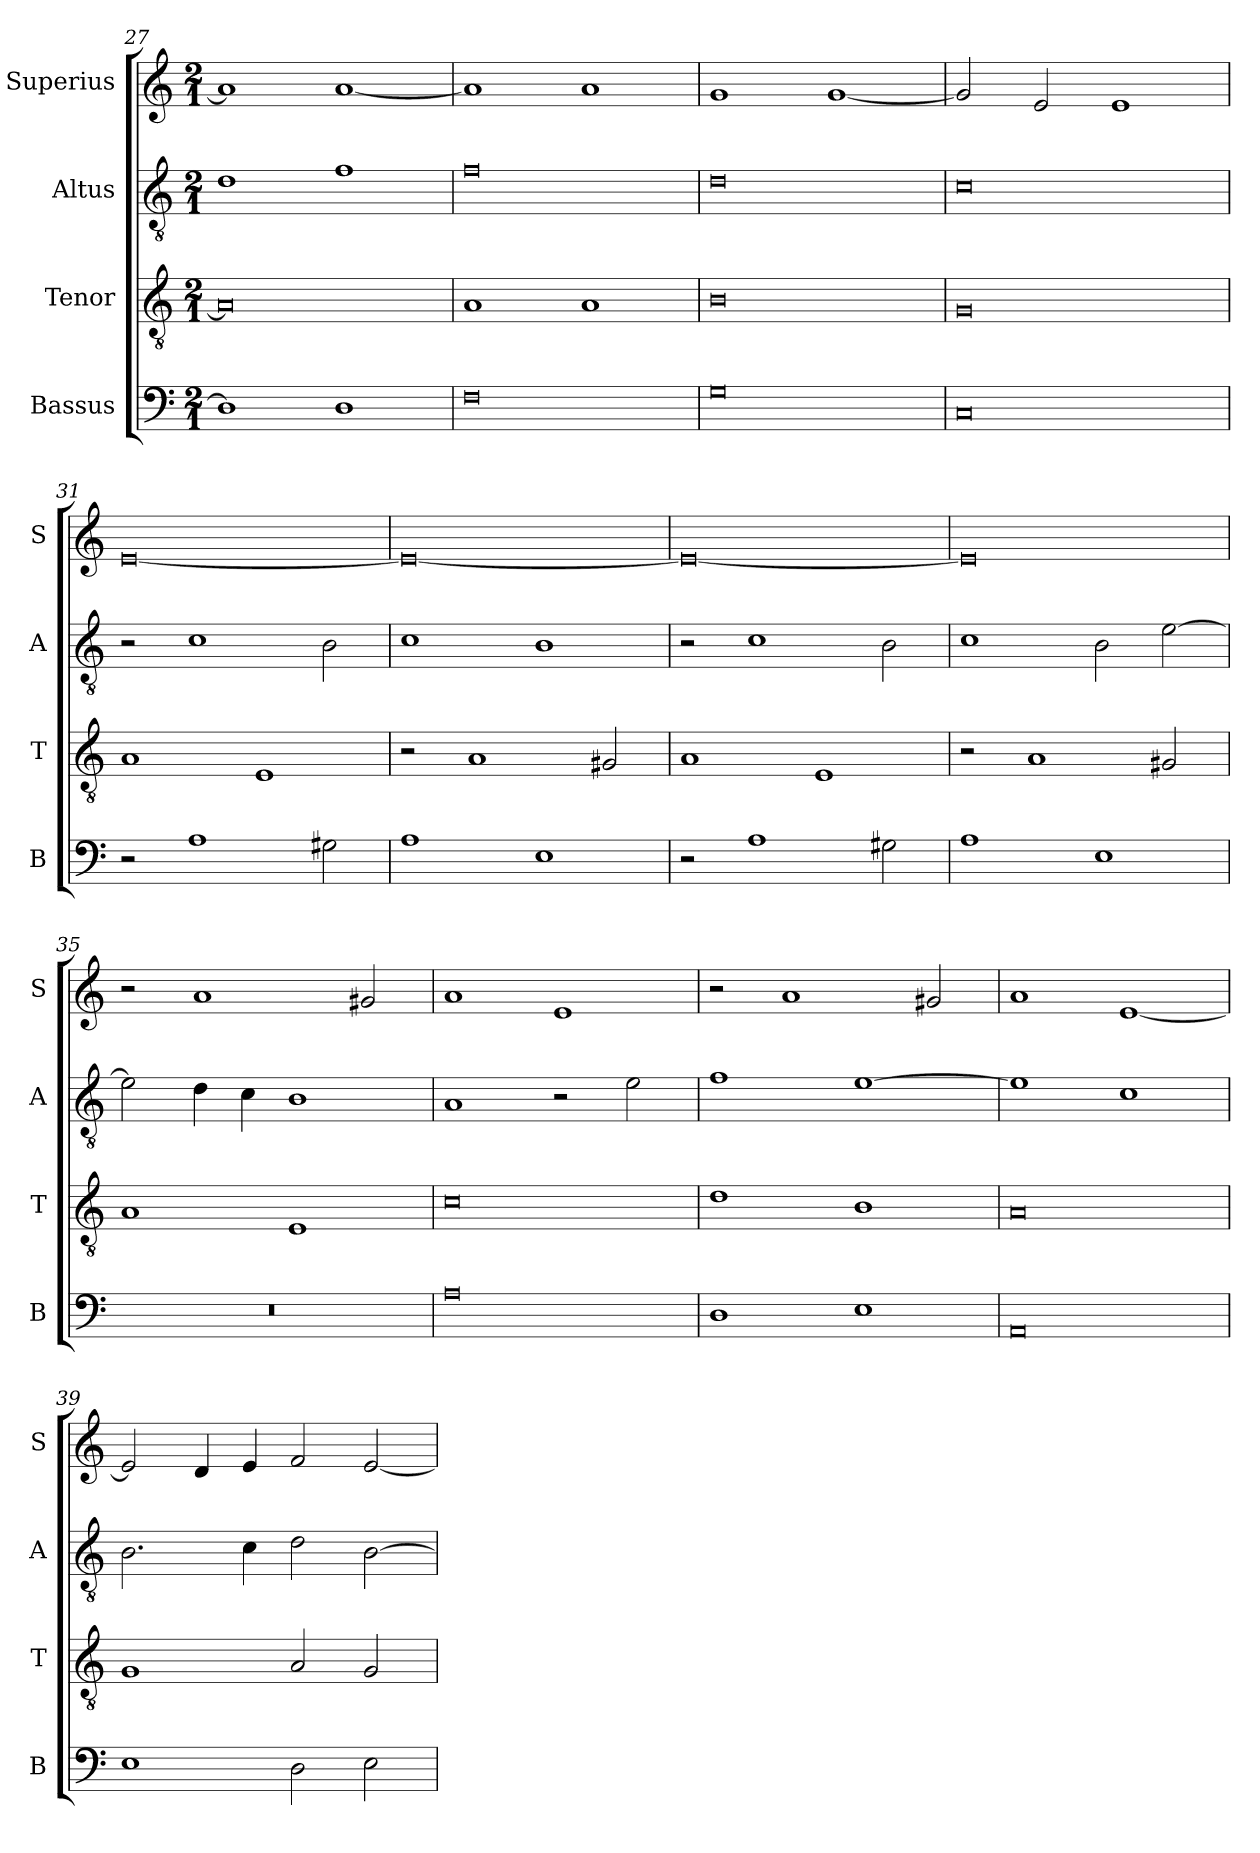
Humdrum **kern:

**kern	**kern	**kern	**kern
*part4	*part3	*part2	*part1
*staff4	*staff3	*staff2	*staff1
*I"Bassus	*I"Tenor	*I"Altus	*I"Superius
*I'B	*I'T	*I'A	*I'S
*clefF4	*clefGv2	*clefGv2	*clefG2
*k[]	*k[]	*k[]	*k[]
*C:	*C:	*C:	*C:
*M2/1	*M2/1	*M2/1	*M2/1
=27	=27	=27	=27
1D]	0A]	1d	1a]
1D	.	1f	[1a
=28	=28	=28	=28
0F	1A	0f	1a]
.	1A	.	1a
=29	=29	=29	=29
0G	0B	0d	1g
.	.	.	[1g
=30	=30	=30	=30
0C	0G	0c	2g]
.	.	.	2e
.	.	.	1e
=31	=31	=31	=31
2r	1A	2r	[0e
1A	.	1c	.
.	1E	.	.
2G#X	.	2B	.
=32	=32	=32	=32
1A	2r	1c	0e_
.	1A	.	.
1E	.	1B	.
.	2G#X	.	.
=33	=33	=33	=33
2r	1A	2r	0e_
1A	.	1c	.
.	1E	.	.
2G#X	.	2B	.
=34	=34	=34	=34
1A	2r	1c	0e]
.	1A	.	.
1E	.	2B	.
.	2G#X	[2e	.
=35	=35	=35	=35
0r	1A	2e]	2r
.	.	4d	1a
.	.	4c	.
.	1E	1B	.
.	.	.	2g#X
=36	=36	=36	=36
0A	0c	1A	1a
.	.	2r	1e
.	.	2e	.
=37	=37	=37	=37
1D	1d	1f	2r
.	.	.	1a
1E	1B	[1e	.
.	.	.	2g#X
=38	=38	=38	=38
0AA	0A	1e]	1a
.	.	1c	[1e
=39	=39	=39	=39
1E	1G	2.B	2e]
.	.	.	4d
.	.	4c	4e
2D	2A	2d	2f
2E	2G	[2B	[2e
=	=	=	=
*-	*-	*-	*-
